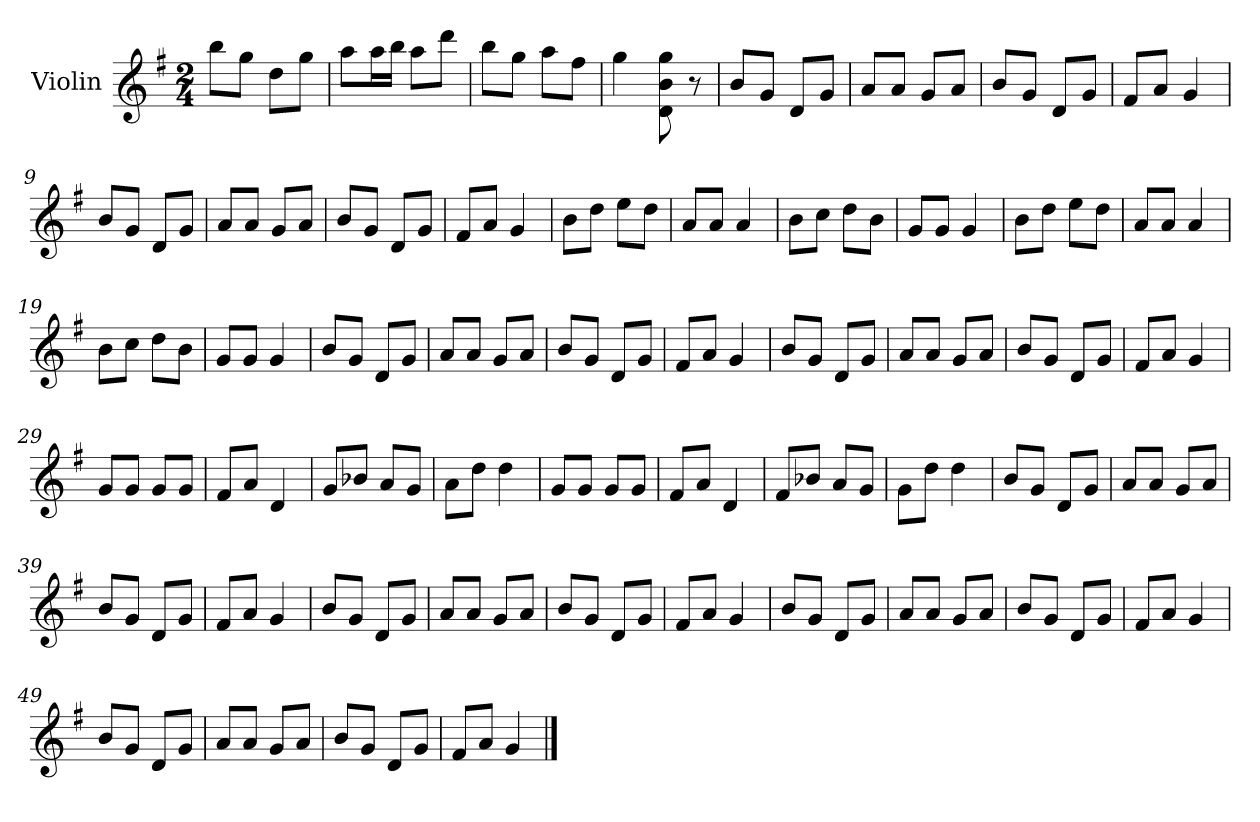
**kern
*part1
*staff1
*I"Violin
*I'Vln.
*clefG2
*k[f#]
*M2/4
=1
8bb\L
8gg\J
8dd\L
8gg\J
=2
8aa\L
16aa\L
16bb\JJ
8aa\L
8ddd\J
=3
8bb\L
8gg\J
8aa\L
8ff#\J
=4
4gg\
8d\ 8b\ 8gg\
8r
=5
8b/L
8g/J
8d/L
8g/J
=6
8a/L
8a/J
8g/L
8a/J
=7
8b/L
8g/J
8d/L
8g/J
!!LO:LB:g=z
=8
8f#/L
8a/J
4g/
=9
8b/L
8g/J
8d/L
8g/J
=10
8a/L
8a/J
8g/L
8a/J
=11
8b/L
8g/J
8d/L
8g/J
=12
8f#/L
8a/J
4g/
=13
8b\L
8dd\J
8ee\L
8dd\J
=14
8a/L
8a/J
4a/
=15
8b\L
8cc\J
8dd\L
8b\J
=16
8g/L
8g/J
4g/
!!LO:LB:g=z
=17
8b\L
8dd\J
8ee\L
8dd\J
=18
8a/L
8a/J
4a/
=19
8b\L
8cc\J
8dd\L
8b\J
=20
8g/L
8g/J
4g/
=21
8b/L
8g/J
8d/L
8g/J
=22
8a/L
8a/J
8g/L
8a/J
=23
8b/L
8g/J
8d/L
8g/J
=24
8f#/L
8a/J
4g/
=25
8b/L
8g/J
8d/L
8g/J
!!LO:LB:g=z
=26
8a/L
8a/J
8g/L
8a/J
=27
8b/L
8g/J
8d/L
8g/J
=28
8f#/L
8a/J
4g/
=29
8g/L
8g/J
8g/L
8g/J
=30
8f#/L
8a/J
4d/
=31
8g/L
8b-X/J
8a/L
8g/J
=32
8a\L
8dd\J
4dd\
=33
8g/L
8g/J
8g/L
8g/J
=34
8f#/L
8a/J
4d/
!!LO:LB:g=z
=35
8f#/L
8b-X/J
8a/L
8g/J
=36
8g\L
8dd\J
4dd\
=37
8b/L
8g/J
8d/L
8g/J
=38
8a/L
8a/J
8g/L
8a/J
=39
8b/L
8g/J
8d/L
8g/J
=40
8f#/L
8a/J
4g/
=41
8b/L
8g/J
8d/L
8g/J
=42
8a/L
8a/J
8g/L
8a/J
=43
8b/L
8g/J
8d/L
8g/J
!!LO:LB:g=z
=44
8f#/L
8a/J
4g/
=45
8b/L
8g/J
8d/L
8g/J
=46
8a/L
8a/J
8g/L
8a/J
=47
8b/L
8g/J
8d/L
8g/J
=48
8f#/L
8a/J
4g/
=49
8b/L
8g/J
8d/L
8g/J
=50
8a/L
8a/J
8g/L
8a/J
=51
8b/L
8g/J
8d/L
8g/J
=52
8f#/L
8a/J
4g/
==
*-
